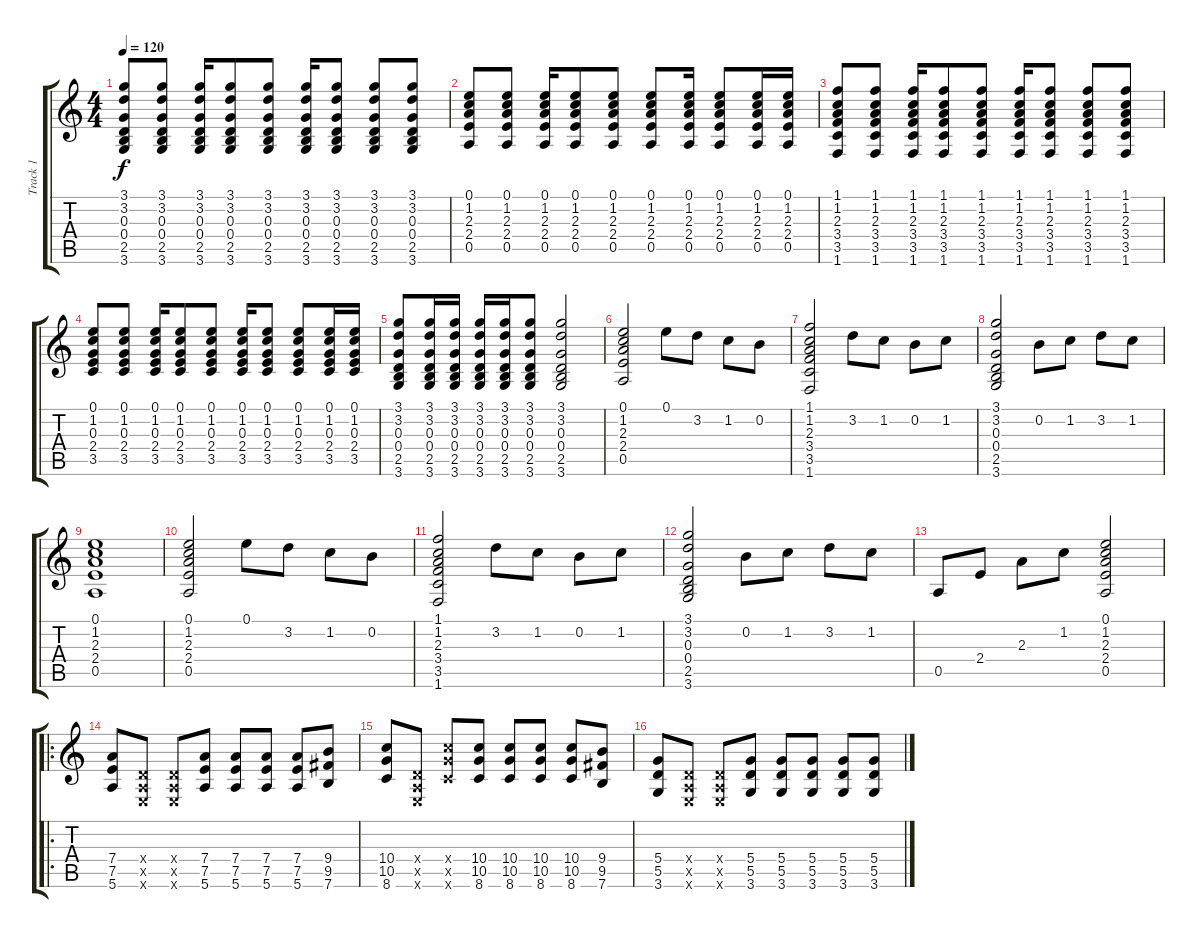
\track ("Track 1" "Track 1") {instrument acousticguitarnylon}
\staff {score tabs}
\tuning (E4 B3 G3 D3 A2 E2) {hide}
\ts (4 4)
\tempo 120
\clef g2
\ks c
(3.1 3.2 0.3 0.4 2.5 3.6).8{dy f} (3.1 3.2 0.3 0.4 2.5 3.6).8 (3.1 3.2 0.3 0.4 2.5 3.6).16 (3.1 3.2 0.3 0.4 2.5 3.6).8 (3.1 3.2 0.3 0.4 2.5 3.6).8 (3.1 3.2 0.3 0.4 2.5 3.6).16 (3.1 3.2 0.3 0.4 2.5 3.6).8 (3.1 3.2 0.3 0.4 2.5 3.6).8 (3.1 3.2 0.3 0.4 2.5 3.6).8 |
(0.1 1.2 2.3 2.4 0.5).8 (0.1 1.2 2.3 2.4 0.5).8 (0.1 1.2 2.3 2.4 0.5).16 (0.1 1.2 2.3 2.4 0.5).8 (0.1 1.2 2.3 2.4 0.5).8 (0.1 1.2 2.3 2.4 0.5).8 (0.1 1.2 2.3 2.4 0.5).16 (0.1 1.2 2.3 2.4 0.5).8 (0.1 1.2 2.3 2.4 0.5).16 (0.1 1.2 2.3 2.4 0.5).16 |
(1.1 1.2 2.3 3.4 3.5 1.6).8 (1.1 1.2 2.3 3.4 3.5 1.6).8 (1.1 1.2 2.3 3.4 3.5 1.6).16 (1.1 1.2 2.3 3.4 3.5 1.6).8 (1.1 1.2 2.3 3.4 3.5 1.6).8 (1.1 1.2 2.3 3.4 3.5 1.6).16 (1.1 1.2 2.3 3.4 3.5 1.6).8 (1.1 1.2 2.3 3.4 3.5 1.6).8 (1.1 1.2 2.3 3.4 3.5 1.6).8 |
(0.1 1.2 0.3 2.4 3.5).8 (0.1 1.2 0.3 2.4 3.5).8 (0.1 1.2 0.3 2.4 3.5).16 (0.1 1.2 0.3 2.4 3.5).8 (0.1 1.2 0.3 2.4 3.5).8 (0.1 1.2 0.3 2.4 3.5).16 (0.1 1.2 0.3 2.4 3.5).8 (0.1 1.2 0.3 2.4 3.5).8 (0.1 1.2 0.3 2.4 3.5).16 (0.1 1.2 0.3 2.4 3.5).16 |
(3.1 3.2 0.3 0.4 2.5 3.6).8 (3.1 3.2 0.3 0.4 2.5 3.6).16 (3.1 3.2 0.3 0.4 2.5 3.6).16 (3.1 3.2 0.3 0.4 2.5 3.6).16 (3.1 3.2 0.3 0.4 2.5 3.6).16 (3.1 3.2 0.3 0.4 2.5 3.6).8 (3.1 3.2 0.3 0.4 2.5 3.6).2 |
(0.1 1.2 2.3 2.4 0.5).2 0.1.8 3.2.8 1.2.8 0.2.8 |
(1.1 1.2 2.3 3.4 3.5 1.6).2 3.2.8 1.2.8 0.2.8 1.2.8 |
(3.1 3.2 0.3 0.4 2.5 3.6).2 0.2.8 1.2.8 3.2.8 1.2.8 |
(0.1 1.2 2.3 2.4 0.5).1 |
(0.1 1.2 2.3 2.4 0.5).2 0.1.8 3.2.8 1.2.8 0.2.8 |
(1.1 1.2 2.3 3.4 3.5 1.6).2 3.2.8 1.2.8 0.2.8 1.2.8 |
(3.1 3.2 0.3 0.4 2.5 3.6).2 0.2.8 1.2.8 3.2.8 1.2.8 |
0.5.8 2.4.8 2.3.8 1.2.8 (0.1 1.2 2.3 2.4 0.5).2 |
\ro
(7.4 7.5 5.6).8 (0.4{x} 0.5{x} 0.6{x}).8 (0.4{x} 0.5{x} 0.6{x}).8 (7.4 7.5 5.6).8 (7.4 7.5 5.6).8 (7.4 7.5 5.6).8 (7.4 7.5 5.6).8 (9.4 9.5 7.6).8 |
(10.4 10.5 8.6).8 (0.4{x} 0.5{x} 0.6{x}).8 (10.4{x} 10.5{x} 8.6{x}).8 (10.4 10.5 8.6).8 (10.4 10.5 8.6).8 (10.4 10.5 8.6).8 (10.4 10.5 8.6).8 (9.4 9.5 7.6).8 |
(5.4 5.5 3.6).8 (0.4{x} 0.5{x} 0.6{x}).8 (0.4{x} 0.5{x} 0.6{x}).8 (5.4 5.5 3.6).8 (5.4 5.5 3.6).8 (5.4 5.5 3.6).8 (5.4 5.5 3.6).8 (5.4 5.5 3.6).8
